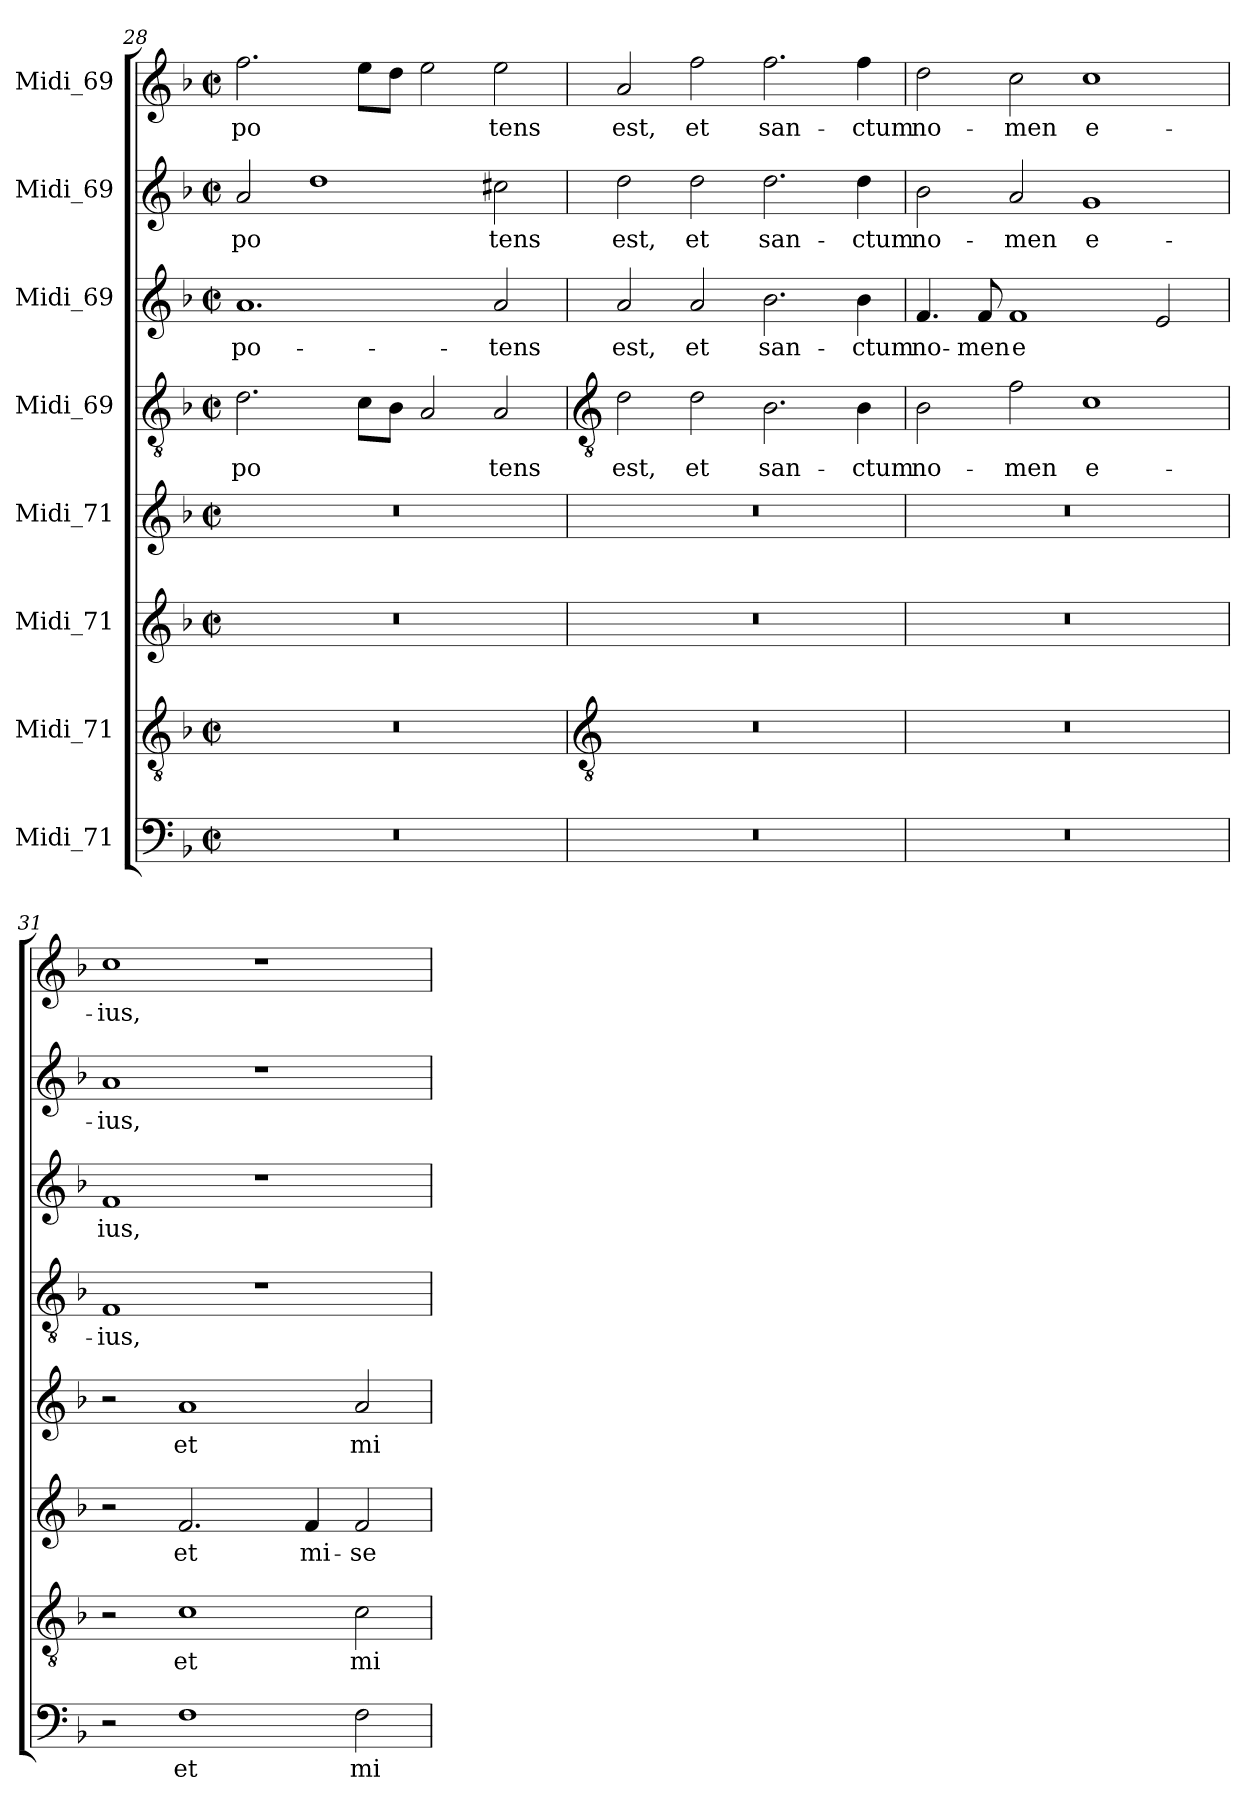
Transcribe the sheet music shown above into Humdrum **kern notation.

**kern	**text	**kern	**text	**kern	**text	**kern	**text	**kern	**text	**kern	**text	**kern	**text	**kern	**text
*part8	*part8	*part7	*part7	*part6	*part6	*part5	*part5	*part4	*part4	*part3	*part3	*part2	*part2	*part1	*part1
*staff8	*staff8	*staff7	*staff7	*staff6	*staff6	*staff5	*staff5	*staff4	*staff4	*staff3	*staff3	*staff2	*staff2	*staff1	*staff1
*I"Midi_71	*	*I"Midi_71	*	*I"Midi_71	*	*I"Midi_71	*	*I"Midi_69	*	*I"Midi_69	*	*I"Midi_69	*	*I"Midi_69	*
*clefF4	*	*clefGv2	*	*clefG2	*	*clefG2	*	*clefGv2	*	*clefG2	*	*clefG2	*	*clefG2	*
*k[b-]	*	*k[b-]	*	*k[b-]	*	*k[b-]	*	*k[b-]	*	*k[b-]	*	*k[b-]	*	*k[b-]	*
*F:	*	*F:	*	*F:	*	*F:	*	*F:	*	*F:	*	*F:	*	*F:	*
*M4/2	*	*M4/2	*	*M4/2	*	*M4/2	*	*M4/2	*	*M4/2	*	*M4/2	*	*M4/2	*
*met(c|)	*	*met(c|)	*	*met(c|)	*	*met(c|)	*	*met(c|)	*	*met(c|)	*	*met(c|)	*	*met(c|)	*
=28	=28	=28	=28	=28	=28	=28	=28	=28	=28	=28	=28	=28	=28	=28	=28
!	!	!	!	!	!	!	!	!	!LO:LY:b	!	!LO:LY:b	!	!LO:LY:b	!	!LO:LY:b
0r	.	0r	.	0r	.	0r	.	2.d	po	1.a	po-	2a	po	2.ff	po
.	.	.	.	.	.	.	.	.	.	.	.	1dd	.	.	.
.	.	.	.	.	.	.	.	8cL	.	.	.	.	.	8eeL	.
.	.	.	.	.	.	.	.	8B-J	.	.	.	.	.	8ddJ	.
.	.	.	.	.	.	.	.	2A	.	.	.	.	.	2ee	.
!	!	!	!	!	!	!	!	!	!LO:LY:b	!	!LO:LY:b	!	!LO:LY:b	!	!LO:LY:b
.	.	.	.	.	.	.	.	2A	tens	2a	-tens	2cc#X	tens	2ee	tens
!!LO:LB:g=z
=29	=29	=29	=29	=29	=29	=29	=29	=29	=29	=29	=29	=29	=29	=29	=29
*	*	*clefGv2	*	*	*	*	*	*clefGv2	*	*	*	*	*	*	*
!	!	!	!	!	!	!	!	!	!LO:LY:b	!	!LO:LY:b	!	!LO:LY:b	!	!LO:LY:b
0r	.	0r	.	0r	.	0r	.	2d	est,	2a	est,	2dd	est,	2a	est,
!	!	!	!	!	!	!	!	!	!LO:LY:b	!	!LO:LY:b	!	!LO:LY:b	!	!LO:LY:b
.	.	.	.	.	.	.	.	2d	et	2a	et	2dd	et	2ff	et
!	!	!	!	!	!	!	!	!	!LO:LY:b	!	!LO:LY:b	!	!LO:LY:b	!	!LO:LY:b
.	.	.	.	.	.	.	.	2.B-	san-	2.b-	san-	2.dd	san-	2.ff	san-
!	!	!	!	!	!	!	!	!	!LO:LY:b	!	!LO:LY:b	!	!LO:LY:b	!	!LO:LY:b
.	.	.	.	.	.	.	.	4B-	-ctum	4b-	-ctum	4dd	-ctum	4ff	-ctum
=30	=30	=30	=30	=30	=30	=30	=30	=30	=30	=30	=30	=30	=30	=30	=30
!	!	!	!	!	!	!	!	!	!LO:LY:b	!	!LO:LY:b	!	!LO:LY:b	!	!LO:LY:b
0r	.	0r	.	0r	.	0r	.	2B-	no-	4.f	no-	2b-	no-	2dd	no-
!	!	!	!	!	!	!	!	!	!	!	!LO:LY:b	!	!	!	!
.	.	.	.	.	.	.	.	.	.	8f	-men	.	.	.	.
!	!	!	!	!	!	!	!	!	!LO:LY:b	!	!LO:LY:b	!	!LO:LY:b	!	!LO:LY:b
.	.	.	.	.	.	.	.	2f	-men	1f	e	2a	-men	2cc	-men
!	!	!	!	!	!	!	!	!	!LO:LY:b	!	!	!	!LO:LY:b	!	!LO:LY:b
.	.	.	.	.	.	.	.	1c	e-	.	.	1g	e-	1cc	e-
.	.	.	.	.	.	.	.	.	.	2e	.	.	.	.	.
=31	=31	=31	=31	=31	=31	=31	=31	=31	=31	=31	=31	=31	=31	=31	=31
!	!	!	!	!	!	!	!	!	!LO:LY:b	!	!LO:LY:b	!	!LO:LY:b	!	!LO:LY:b
2r	.	2r	.	2r	.	2r	.	1F	-ius,	1f	ius,	1a	-ius,	1cc	-ius,
!	!LO:LY:b	!	!LO:LY:b	!	!LO:LY:b	!	!LO:LY:b	!	!	!	!	!	!	!	!
1F	et	1c	et	2.f	et	1a	et	.	.	.	.	.	.	.	.
.	.	.	.	.	.	.	.	1r	.	1r	.	1r	.	1r	.
!	!	!	!	!	!LO:LY:b	!	!	!	!	!	!	!	!	!	!
.	.	.	.	4f	mi-	.	.	.	.	.	.	.	.	.	.
!	!LO:LY:b	!	!LO:LY:b	!	!LO:LY:b	!	!LO:LY:b	!	!	!	!	!	!	!	!
2F	mi-	2c	mi-	2f	-se-	2a	mi-	.	.	.	.	.	.	.	.
=	=	=	=	=	=	=	=	=	=	=	=	=	=	=	=
*-	*-	*-	*-	*-	*-	*-	*-	*-	*-	*-	*-	*-	*-	*-	*-
